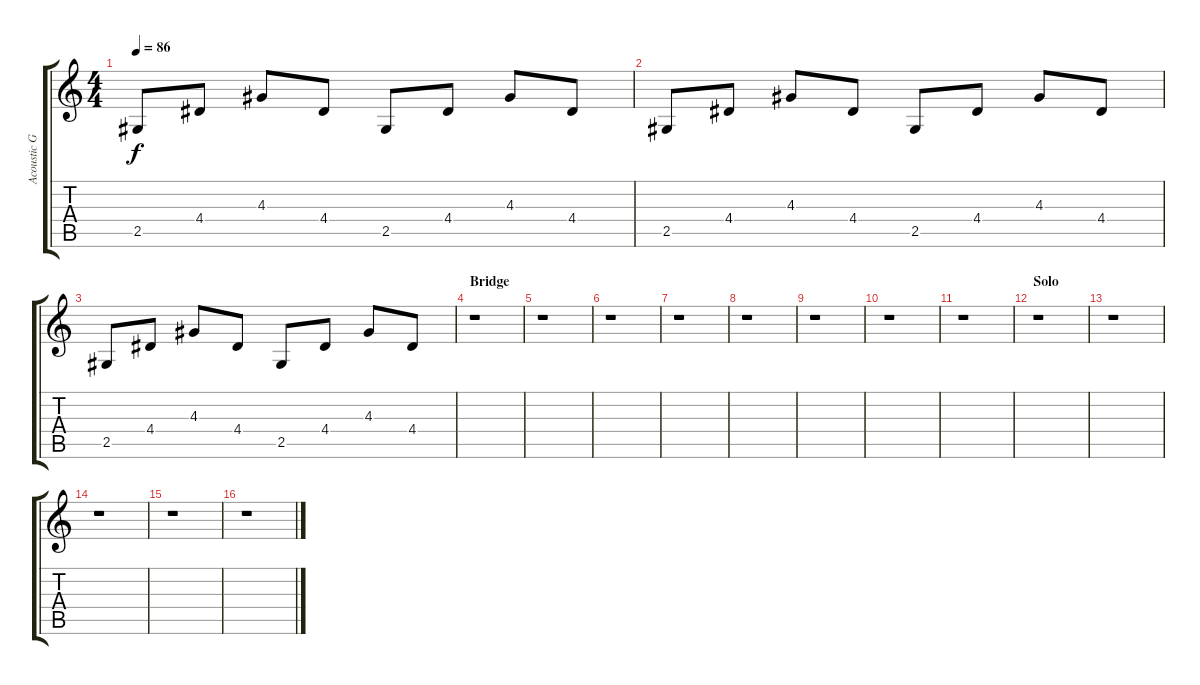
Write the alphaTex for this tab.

\track ("Acoustic Guitar (C#)" "Acoustic G") {instrument acousticguitarsteel}
\staff {score tabs}
\tuning (Db4 Ab3 E3 B2 Gb2 Db2) {hide}
\ts (4 4)
\tempo 86
\clef g2
\ks c
2.5.8{dy f} 4.4.8 4.3.8 4.4.8 2.5.8 4.4.8 4.3.8 4.4.8 |
2.5.8 4.4.8 4.3.8 4.4.8 2.5.8 4.4.8 4.3.8 4.4.8 |
2.5.8 4.4.8 4.3.8 4.4.8 2.5.8 4.4.8 4.3.8 4.4.8 |
\section ("" "Bridge")
r.1 |
r.1 |
r.1 |
r.1 |
r.1 |
r.1 |
r.1 |
r.1 |
\section ("" "Solo")
r.1 |
r.1 |
r.1 |
r.1 |
r.1
